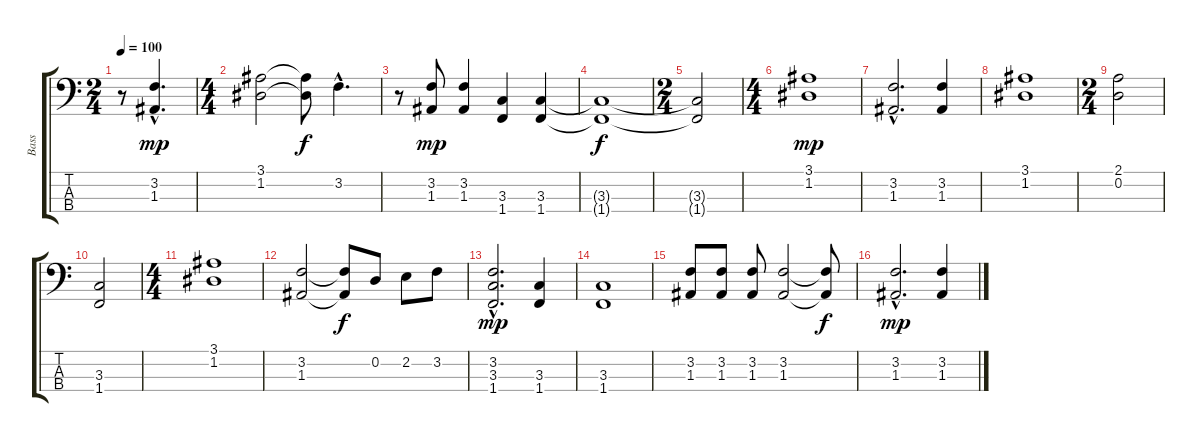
\track ("Bass" "Bass") {instrument electricbassfinger}
\staff {score tabs}
\tuning (G2 D2 A1 E1) {hide}
\ts (2 4)
\tempo 100
\clef f4
\ks c
r.8{dy mp} (3.2{hac} 1.3{hac}).4{d} |
\ts (4 4)
(3.1 1.2).2 (3.1{t} 1.2{t}).8{dy f} 3.2{hac}.4{d} |
r.8 (3.2 1.3).8{dy mp} (3.2 1.3).4 (3.3 1.4).4 (3.3 1.4).4 |
(3.3{t} 1.4{t}).1{dy f} |
\ts (2 4)
(3.3{t} 1.4{t}).2 |
\ts (4 4)
(3.1 1.2).1{dy mp} |
(3.2{hac} 1.3{hac}).2{d} (3.2 1.3).4 |
(3.1 1.2).1 |
\ts (2 4)
(2.1 0.2).2 |
(3.3 1.4).2 |
\ts (4 4)
(3.1 1.2).1 |
(3.2 1.3).2 (3.2{t} 1.3{t}).8{dy f} 0.2.8 2.2.8 3.2.8 |
(3.2{hac} 3.3{hac} 1.4{hac}).2{d dy mp} (3.3 1.4).4 |
(3.3 1.4).1 |
(3.2 1.3).8 (3.2 1.3).8 (3.2 1.3).8 (3.2 1.3).2 (3.2{t} 1.3{t}).8{dy f} |
(3.2{hac} 1.3{hac}).2{d dy mp} (3.2 1.3).4
